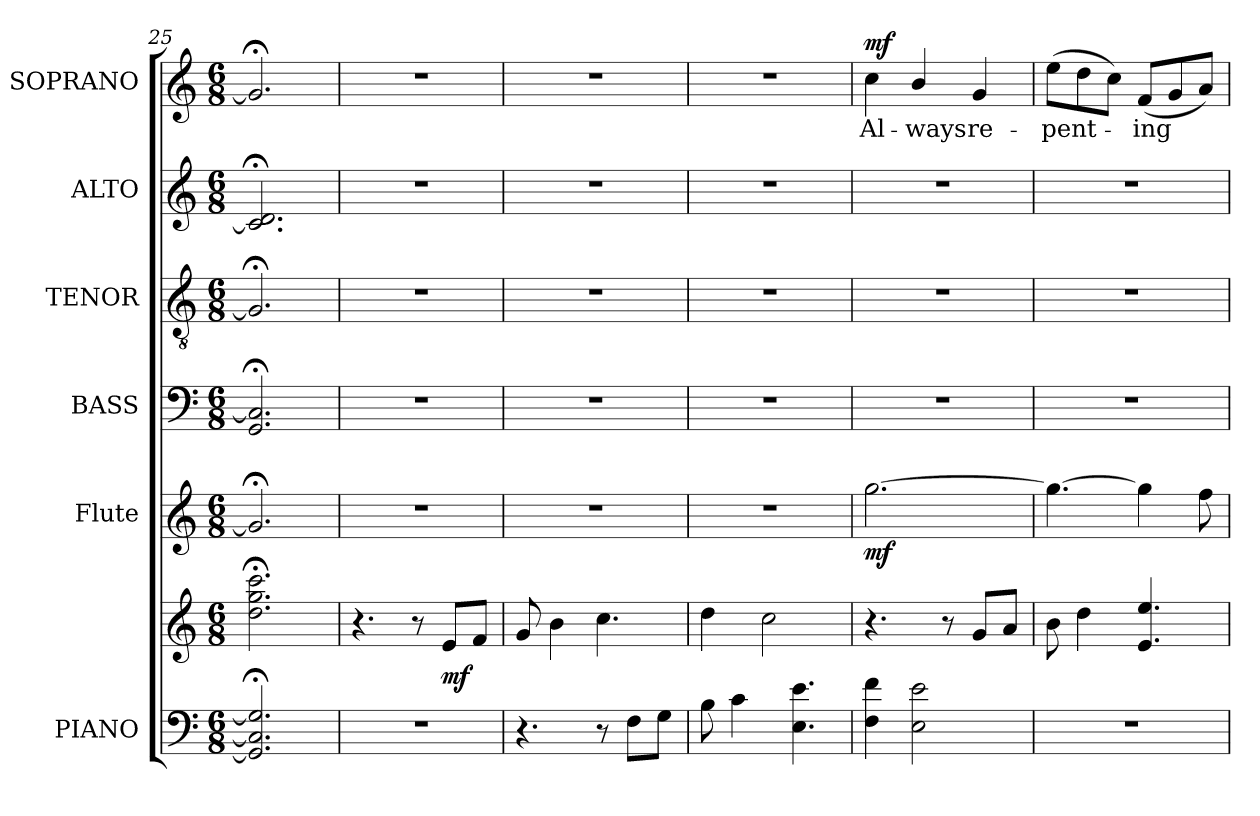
**kern	**kern	**dynam	**kern	**dynam	**kern	**kern	**kern	**kern	**text	**dynam
*part6	*part6	*part6	*part5	*part5	*part4	*part3	*part2	*part1	*part1	*part1
*staff7	*staff6	*staff6/7	*staff5	*staff5	*staff4	*staff3	*staff2	*staff1	*staff1	*staff1
*I"PIANO	*	*	*I"Flute	*	*I"BASS	*I"TENOR	*I"ALTO	*I"SOPRANO	*	*
*I'PNO.	*	*	*I'Fl.	*	*I'B.	*I'T.	*I'A.	*I'S.	*	*
*clefF4	*clefG2	*	*clefG2	*	*clefF4	*clefGv2	*clefG2	*clefG2	*	*
*	*	*	*	*	*	*ITrd7c12	*	*	*	*
*k[]	*k[]	*	*k[]	*	*k[]	*k[]	*k[]	*k[]	*	*
*C:	*C:	*	*C:	*	*C:	*C:	*C:	*C:	*	*
*M6/8	*M6/8	*	*M6/8	*	*M6/8	*M6/8	*M6/8	*M6/8	*	*
=25	=25	=25	=25	=25	=25	=25	=25	=25	=25	=25
2.GGi/]; 2.Ci]; 2.Gi];	2.ddi\; 2.ggi; 2.ccci;	.	2.g;i/]	.	2.GGi/; 2.Ci];	2.GG;i/]	2.ci/]; 2.di;	2.g;i/]	.	.
=26	=26	=26	=26	=26	=26	=26	=26	=26	=26	=26
!LO:N:vis=1	!	!	!LO:N:vis=1	!	!LO:N:vis=1	!LO:N:vis=1	!LO:N:vis=1	!LO:N:vis=1	!	!
2.r	4.r	.	2.r	.	2.r	2.r	2.r	2.r	.	.
.	8r	.	.	.	.	.	.	.	.	.
.	8ei/L	mf	.	.	.	.	.	.	.	.
.	8fi/J	.	.	.	.	.	.	.	.	.
=27	=27	=27	=27	=27	=27	=27	=27	=27	=27	=27
!	!	!	!LO:N:vis=1	!	!LO:N:vis=1	!LO:N:vis=1	!LO:N:vis=1	!LO:N:vis=1	!	!
4.r	8gi/	.	2.r	.	2.r	2.r	2.r	2.r	.	.
.	4bi\	.	.	.	.	.	.	.	.	.
8r	4.cci\	.	.	.	.	.	.	.	.	.
8Fi\L	.	.	.	.	.	.	.	.	.	.
8Gi\J	.	.	.	.	.	.	.	.	.	.
=28	=28	=28	=28	=28	=28	=28	=28	=28	=28	=28
!	!	!	!LO:N:vis=1	!	!LO:N:vis=1	!LO:N:vis=1	!LO:N:vis=1	!LO:N:vis=1	!	!
8Bi\	4ddi\	.	2.r	.	2.r	2.r	2.r	2.r	.	.
4ci\	.	.	.	.	.	.	.	.	.	.
.	2cci\	.	.	.	.	.	.	.	.	.
4.Ei\ 4.ei	.	.	.	.	.	.	.	.	.	.
=29	=29	=29	=29	=29	=29	=29	=29	=29	=29	=29
!	!	!	!	!	!LO:N:vis=1	!LO:N:vis=1	!LO:N:vis=1	!	!	!
!	!	!	!	!	!	!	!	!	!LO:LY:b:color=#000000	!
4Fi\ 4fi	4.r	.	[>2.ggi\	mf	2.r	2.r	2.r	4cci\	Al-	mf
!	!	!	!	!	!	!	!	!	!LO:LY:b:color=#000000	!
2Ei\ 2ei	.	.	.	.	.	.	.	4bi/	-ways	.
.	8r	.	.	.	.	.	.	.	.	.
!	!	!	!	!	!	!	!	!	!LO:LY:b:color=#000000	!
.	8gi/L	.	.	.	.	.	.	4gi/	re-	.
.	8ai/J	.	.	.	.	.	.	.	.	.
!!LO:PB:g=z
=30	=30	=30	=30	=30	=30	=30	=30	=30	=30	=30
!LO:N:vis=1	!	!	!	!	!LO:N:vis=1	!LO:N:vis=1	!LO:N:vis=1	!	!	!
!	!	!	!	!	!	!	!	!	!LO:LY:b:color=#000000	!
2.r	8bi\	.	4.ggi\_>	.	2.r	2.r	2.r	(8eei\L	-pent-	.
.	4ddi\	.	.	.	.	.	.	8ddi\	.	.
.	.	.	.	.	.	.	.	8cci\J)	.	.
!	!	!	!	!	!	!	!	!	!LO:LY:b:color=#000000	!
.	4.ei/ 4.eei	.	4ggi\]	.	.	.	.	(8fi/L	-ing	.
.	.	.	.	.	.	.	.	8gi/	.	.
.	.	.	8ffi\	.	.	.	.	8ai/J)	.	.
=	=	=	=	=	=	=	=	=	=	=
*-	*-	*-	*-	*-	*-	*-	*-	*-	*-	*-
